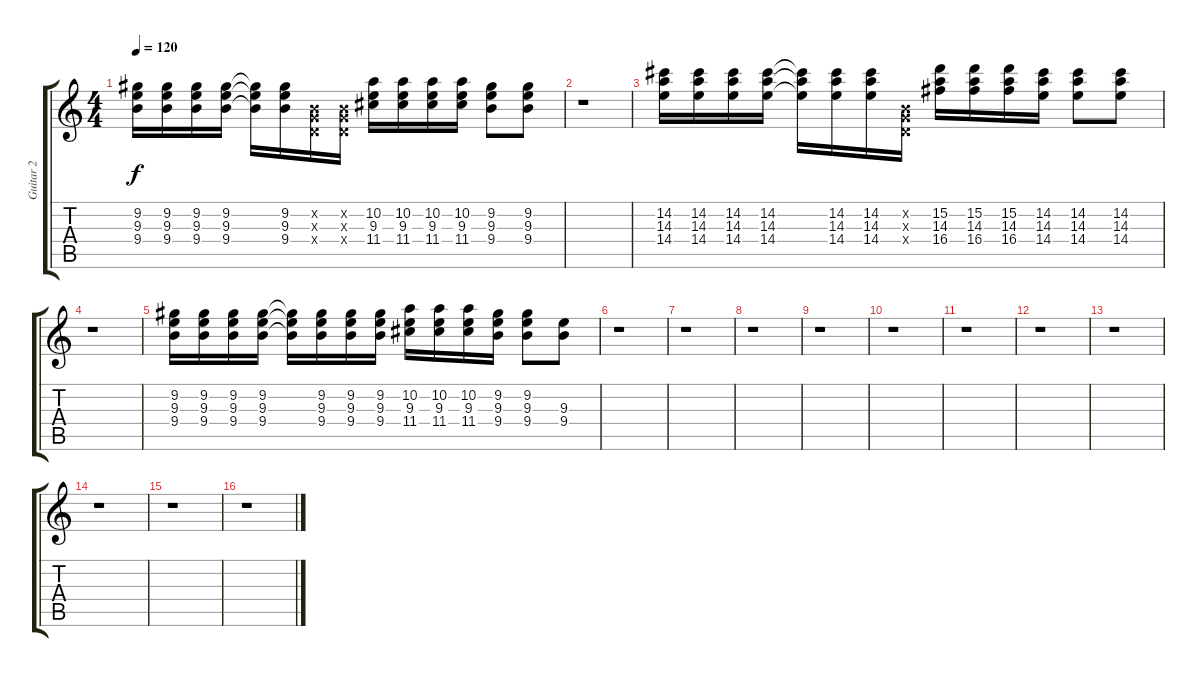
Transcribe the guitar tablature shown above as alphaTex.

\track ("Guitar 2" "Guitar 2") {instrument distortionguitar}
\staff {score tabs}
\tuning (E4 B3 G3 D3 A2 E2) {hide}
\ts (4 4)
\tempo 120
\clef g2
\ks c
(9.2 9.3 9.4).16{dy f} (9.2 9.3 9.4).16 (9.2 9.3 9.4).16 (9.2 9.3 9.4).16 (9.2{t} 9.3{t} 9.4{t}).16 (9.2 9.3 9.4).16 (0.2{x} 0.3{x} 0.4{x}).16 (0.2{x} 0.3{x} 0.4{x}).16 (10.2 9.3 11.4).16 (10.2 9.3 11.4).16 (10.2 9.3 11.4).16 (10.2 9.3 11.4).16 (9.2 9.3 9.4).8 (9.2 9.3 9.4).8 |
r.1 |
(14.2 14.3 14.4).16 (14.2 14.3 14.4).16 (14.2 14.3 14.4).16 (14.2 14.3 14.4).16 (14.2{t} 14.3{t} 14.4{t}).16 (14.2 14.3 14.4).16 (14.2 14.3 14.4).16 (0.2{x} 0.3{x} 0.4{x}).16 (15.2 14.3 16.4).16 (15.2 14.3 16.4).16 (15.2 14.3 16.4).16 (14.2 14.3 14.4).16 (14.2 14.3 14.4).8 (14.2 14.3 14.4).8 |
r.1 |
(9.2 9.3 9.4).16 (9.2 9.3 9.4).16 (9.2 9.3 9.4).16 (9.2 9.3 9.4).16 (9.2{t} 9.3{t} 9.4{t}).16 (9.2 9.3 9.4).16 (9.2 9.3 9.4).16 (9.2 9.3 9.4).16 (10.2 9.3 11.4).16 (10.2 9.3 11.4).16 (10.2 9.3 11.4).16 (9.2 9.3 9.4).16 (9.2 9.3 9.4).8 (9.3 9.4).8 |
r.1 |
r.1 |
r.1 |
r.1 |
r.1 |
r.1 |
r.1 |
r.1 |
r.1 |
r.1 |
r.1
